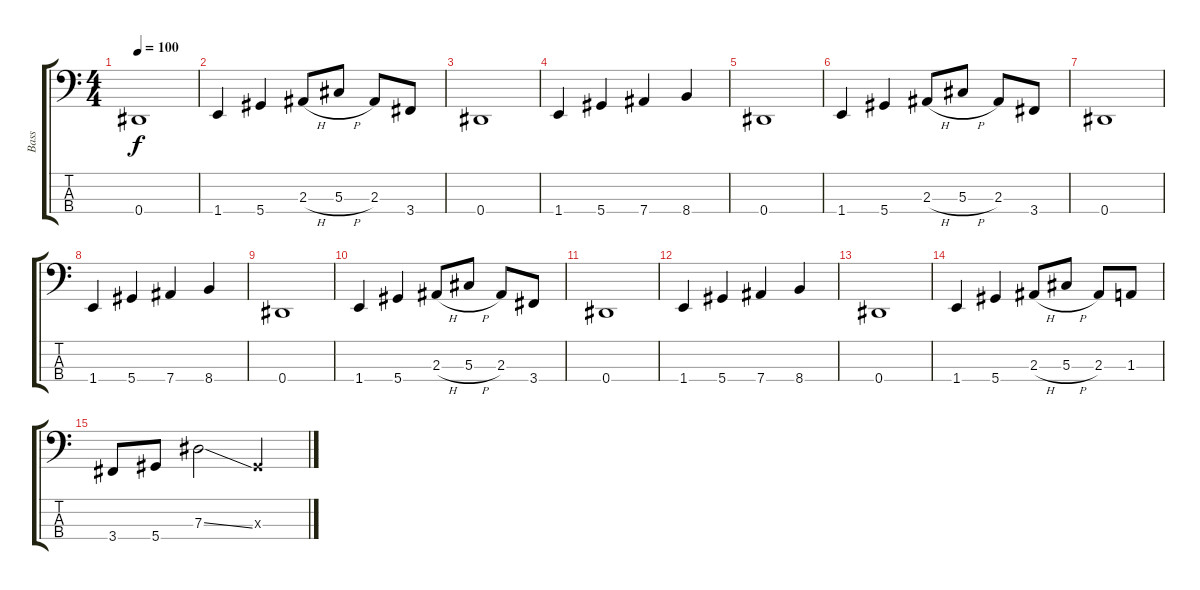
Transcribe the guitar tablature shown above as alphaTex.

\track ("Bass" "Bass") {instrument electricbasspick}
\staff {score tabs}
\tuning (Gb2 Db2 Ab1 Eb1) {hide}
\ts (4 4)
\tempo 100
\clef f4
\ks c
0.4.1{dy f} |
1.4.4 5.4.4 2.3{h}.8 5.3{h}.8 2.3.8 3.4.8 |
0.4.1 |
1.4.4 5.4.4 7.4.4 8.4.4 |
0.4.1 |
1.4.4 5.4.4 2.3{h}.8 5.3{h}.8 2.3.8 3.4.8 |
0.4.1 |
1.4.4 5.4.4 7.4.4 8.4.4 |
0.4.1 |
1.4.4 5.4.4 2.3{h}.8 5.3{h}.8 2.3.8 3.4.8 |
0.4.1 |
1.4.4 5.4.4 7.4.4 8.4.4 |
0.4.1 |
1.4.4 5.4.4 2.3{h}.8 5.3{h}.8 2.3.8 1.3.8 |
3.4.8 5.4.8 7.3{ss}.2 0.3{x}.4
